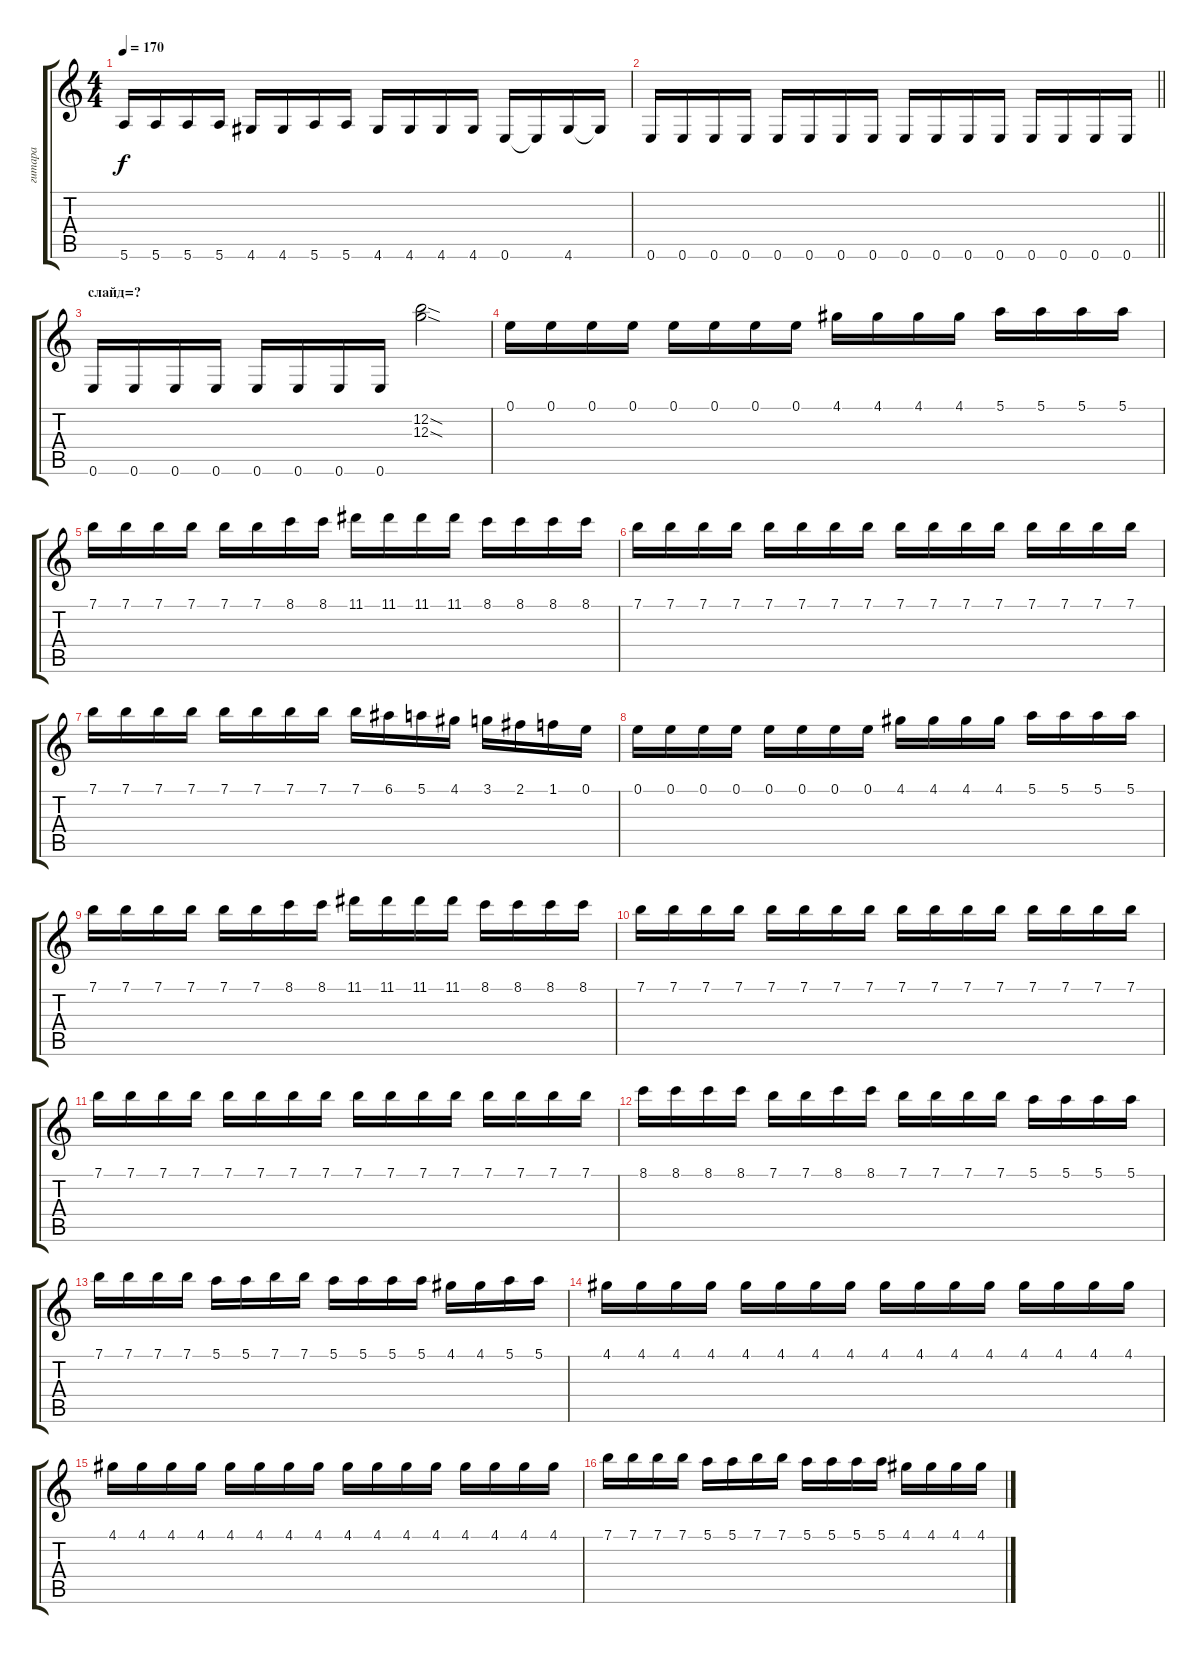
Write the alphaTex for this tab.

\track ("гитара" "гитара") {instrument acousticguitarsteel}
\staff {score tabs}
\tuning (E4 B3 G3 D3 A2 E2) {hide}
\ts (4 4)
\tempo 170
\clef g2
\ks c
5.6.16{dy f} 5.6.16 5.6.16 5.6.16 4.6.16 4.6.16 5.6.16 5.6.16 4.6.16 4.6.16 4.6.16 4.6.16 0.6.16 0.6{t}.16 4.6.16 4.6{t}.16 |
\barLineRight lightlight
0.6.16 0.6.16 0.6.16 0.6.16 0.6.16 0.6.16 0.6.16 0.6.16 0.6.16 0.6.16 0.6.16 0.6.16 0.6.16 0.6.16 0.6.16 0.6.16 |
\section ("" "слайд=?")
0.6.16 0.6.16 0.6.16 0.6.16 0.6.16 0.6.16 0.6.16 0.6.16 (12.2{sod} 12.3{sod}).2 |
0.1.16 0.1.16 0.1.16 0.1.16 0.1.16 0.1.16 0.1.16 0.1.16 4.1.16 4.1.16 4.1.16 4.1.16 5.1.16 5.1.16 5.1.16 5.1.16 |
7.1.16 7.1.16 7.1.16 7.1.16 7.1.16 7.1.16 8.1.16 8.1.16 11.1.16 11.1.16 11.1.16 11.1.16 8.1.16 8.1.16 8.1.16 8.1.16 |
7.1.16 7.1.16 7.1.16 7.1.16 7.1.16 7.1.16 7.1.16 7.1.16 7.1.16 7.1.16 7.1.16 7.1.16 7.1.16 7.1.16 7.1.16 7.1.16 |
7.1.16 7.1.16 7.1.16 7.1.16 7.1.16 7.1.16 7.1.16 7.1.16 7.1.16 6.1.16 5.1.16 4.1.16 3.1.16 2.1.16 1.1.16 0.1.16 |
0.1.16 0.1.16 0.1.16 0.1.16 0.1.16 0.1.16 0.1.16 0.1.16 4.1.16 4.1.16 4.1.16 4.1.16 5.1.16 5.1.16 5.1.16 5.1.16 |
7.1.16 7.1.16 7.1.16 7.1.16 7.1.16 7.1.16 8.1.16 8.1.16 11.1.16 11.1.16 11.1.16 11.1.16 8.1.16 8.1.16 8.1.16 8.1.16 |
7.1.16 7.1.16 7.1.16 7.1.16 7.1.16 7.1.16 7.1.16 7.1.16 7.1.16 7.1.16 7.1.16 7.1.16 7.1.16 7.1.16 7.1.16 7.1.16 |
7.1.16 7.1.16 7.1.16 7.1.16 7.1.16 7.1.16 7.1.16 7.1.16 7.1.16 7.1.16 7.1.16 7.1.16 7.1.16 7.1.16 7.1.16 7.1.16 |
8.1.16 8.1.16 8.1.16 8.1.16 7.1.16 7.1.16 8.1.16 8.1.16 7.1.16 7.1.16 7.1.16 7.1.16 5.1.16 5.1.16 5.1.16 5.1.16 |
7.1.16 7.1.16 7.1.16 7.1.16 5.1.16 5.1.16 7.1.16 7.1.16 5.1.16 5.1.16 5.1.16 5.1.16 4.1.16 4.1.16 5.1.16 5.1.16 |
4.1.16 4.1.16 4.1.16 4.1.16 4.1.16 4.1.16 4.1.16 4.1.16 4.1.16 4.1.16 4.1.16 4.1.16 4.1.16 4.1.16 4.1.16 4.1.16 |
4.1.16 4.1.16 4.1.16 4.1.16 4.1.16 4.1.16 4.1.16 4.1.16 4.1.16 4.1.16 4.1.16 4.1.16 4.1.16 4.1.16 4.1.16 4.1.16 |
7.1.16 7.1.16 7.1.16 7.1.16 5.1.16 5.1.16 7.1.16 7.1.16 5.1.16 5.1.16 5.1.16 5.1.16 4.1.16 4.1.16 4.1.16 4.1.16
